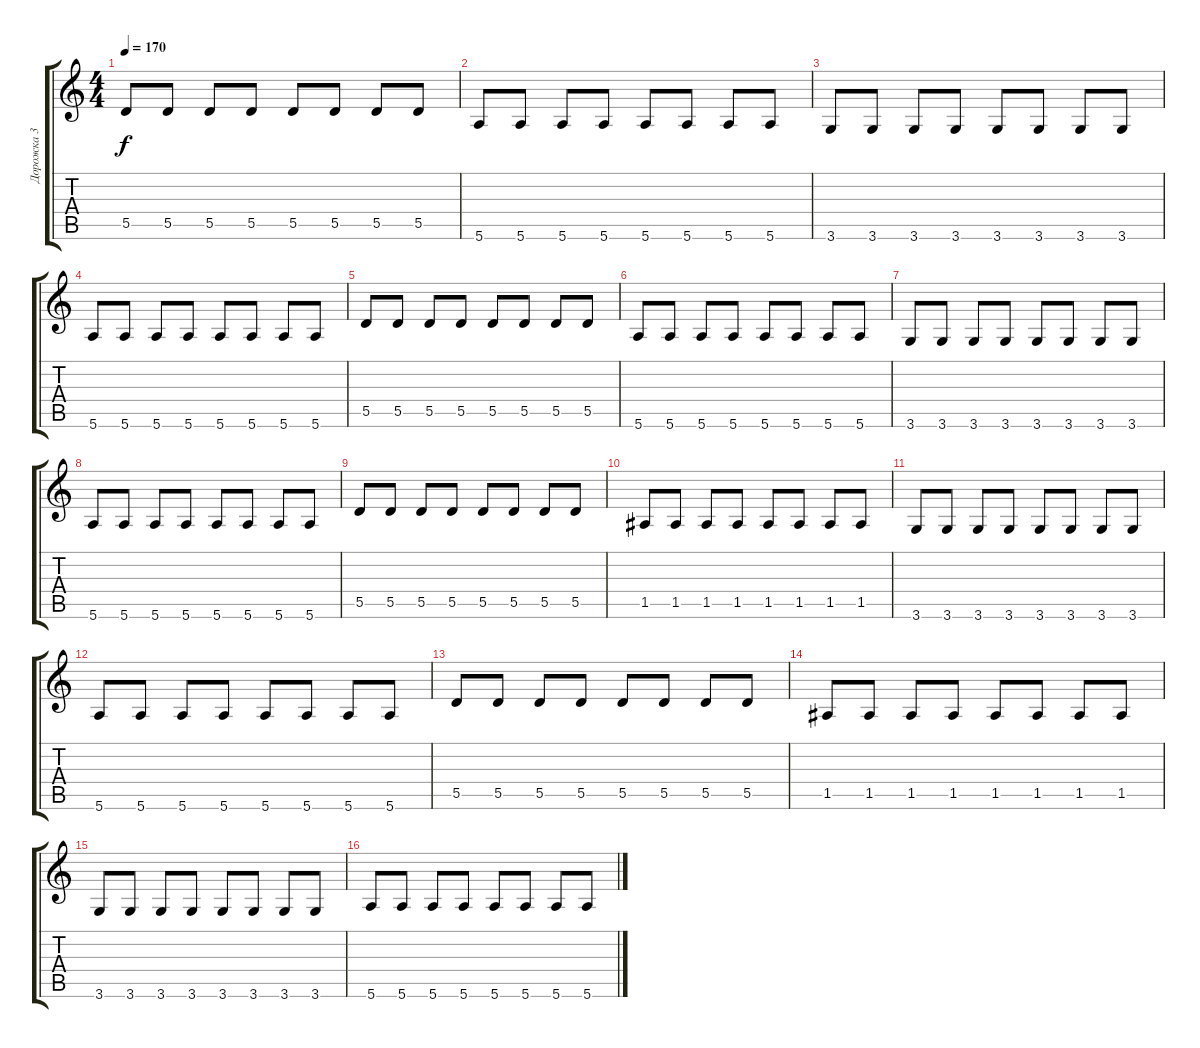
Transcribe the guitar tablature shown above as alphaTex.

\track ("Дорожка 3" "Дорожка 3") {instrument electricbassfinger}
\staff {score tabs}
\tuning (E4 B3 G3 D3 A2 E2) {hide}
\ts (4 4)
\tempo 170
\clef g2
\ks c
5.5.8{dy f} 5.5.8 5.5.8 5.5.8 5.5.8 5.5.8 5.5.8 5.5.8 |
5.6.8 5.6.8 5.6.8 5.6.8 5.6.8 5.6.8 5.6.8 5.6.8 |
3.6.8 3.6.8 3.6.8 3.6.8 3.6.8 3.6.8 3.6.8 3.6.8 |
5.6.8 5.6.8 5.6.8 5.6.8 5.6.8 5.6.8 5.6.8 5.6.8 |
5.5.8 5.5.8 5.5.8 5.5.8 5.5.8 5.5.8 5.5.8 5.5.8 |
5.6.8 5.6.8 5.6.8 5.6.8 5.6.8 5.6.8 5.6.8 5.6.8 |
3.6.8 3.6.8 3.6.8 3.6.8 3.6.8 3.6.8 3.6.8 3.6.8 |
5.6.8 5.6.8 5.6.8 5.6.8 5.6.8 5.6.8 5.6.8 5.6.8 |
5.5.8 5.5.8 5.5.8 5.5.8 5.5.8 5.5.8 5.5.8 5.5.8 |
1.5.8 1.5.8 1.5.8 1.5.8 1.5.8 1.5.8 1.5.8 1.5.8 |
3.6.8 3.6.8 3.6.8 3.6.8 3.6.8 3.6.8 3.6.8 3.6.8 |
5.6.8 5.6.8 5.6.8 5.6.8 5.6.8 5.6.8 5.6.8 5.6.8 |
5.5.8 5.5.8 5.5.8 5.5.8 5.5.8 5.5.8 5.5.8 5.5.8 |
1.5.8 1.5.8 1.5.8 1.5.8 1.5.8 1.5.8 1.5.8 1.5.8 |
3.6.8 3.6.8 3.6.8 3.6.8 3.6.8 3.6.8 3.6.8 3.6.8 |
5.6.8 5.6.8 5.6.8 5.6.8 5.6.8 5.6.8 5.6.8 5.6.8
